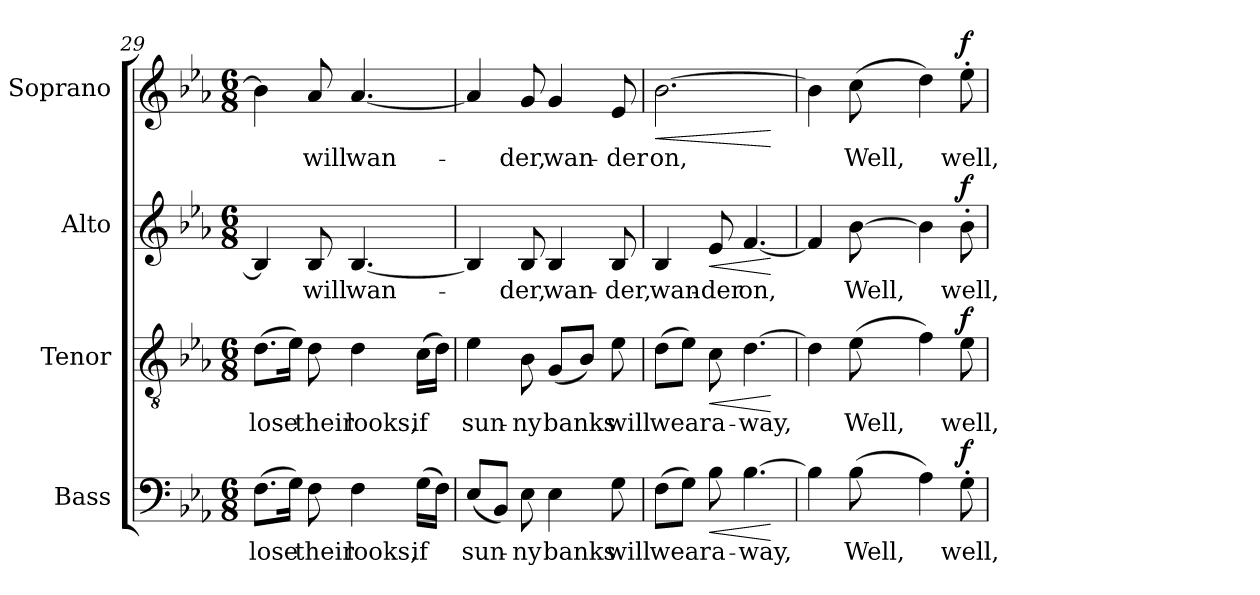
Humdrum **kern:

**kern	**text	**dynam	**kern	**text	**dynam	**kern	**text	**dynam	**kern	**text	**dynam
*part4	*part4	*part4	*part3	*part3	*part3	*part2	*part2	*part2	*part1	*part1	*part1
*staff4	*staff4	*staff4	*staff3	*staff3	*staff3	*staff2	*staff2	*staff2	*staff1	*staff1	*staff1
*I"Bass	*	*	*I"Tenor	*	*	*I"Alto	*	*	*I"Soprano	*	*
*I'B.	*	*	*I'T.	*	*	*I'A.	*	*	*I'S.	*	*
*clefF4	*	*	*clefGv2	*	*	*clefG2	*	*	*clefG2	*	*
*	*	*	*ITrd7c12	*	*	*	*	*	*	*	*
*k[b-e-a-]	*	*	*k[b-e-a-]	*	*	*k[b-e-a-]	*	*	*k[b-e-a-]	*	*
*E-:	*	*	*E-:	*	*	*E-:	*	*	*E-:	*	*
*M6/8	*	*	*M6/8	*	*	*M6/8	*	*	*M6/8	*	*
=29	=29	=29	=29	=29	=29	=29	=29	=29	=29	=29	=29
!	!LO:LY:b:color=#000000	!	!	!	!	!	!	!	!	!	!
!	!	!	!	!LO:LY:b:color=#000000	!	!	!	!	!	!	!
(8.Fi\L	lose	.	(8.Di\L	lose	.	4B-i/]	.	.	4b-i\]	.	.
16Gi\Jk)	.	.	16E-i\Jk)	.	.	.	.	.	.	.	.
!	!LO:LY:b:color=#000000	!	!	!	!	!	!	!	!	!	!
!	!	!	!	!LO:LY:b:color=#000000	!	!	!	!	!	!	!
!	!	!	!	!	!	!	!LO:LY:b:color=#000000	!	!	!	!
!	!	!	!	!	!	!	!	!	!	!LO:LY:b:color=#000000	!
8Fi\	their	.	8Di\	their	.	8B-i/	will	.	8a-i/	will	.
!	!LO:LY:b:color=#000000	!	!	!	!	!	!	!	!	!	!
!	!	!	!	!LO:LY:b:color=#000000	!	!	!	!	!	!	!
!	!	!	!	!	!	!	!LO:LY:b:color=#000000	!	!	!	!
!	!	!	!	!	!	!	!	!	!	!LO:LY:b:color=#000000	!
4Fi\	looks,	.	4Di\	looks,	.	[4.B-i/	wan-	.	[4.a-i/	wan-	.
!	!LO:LY:b:color=#000000	!	!	!	!	!	!	!	!	!	!
!	!	!	!	!LO:LY:b:color=#000000	!	!	!	!	!	!	!
(16Gi\LL	if	.	(16Ci\LL	if	.	.	.	.	.	.	.
16Fi\JJ)	.	.	16Di\JJ)	.	.	.	.	.	.	.	.
=30	=30	=30	=30	=30	=30	=30	=30	=30	=30	=30	=30
!	!LO:LY:b:color=#000000	!	!	!	!	!	!	!	!	!	!
!	!	!	!	!LO:LY:b:color=#000000	!	!	!	!	!	!	!
(8E-i/L	sun-	.	4E-i\	sun-	.	4B-i/]	.	.	4a-i/]	.	.
8BB-i/J)	.	.	.	.	.	.	.	.	.	.	.
!	!LO:LY:b:color=#000000	!	!	!	!	!	!	!	!	!	!
!	!	!	!	!LO:LY:b:color=#000000	!	!	!	!	!	!	!
!	!	!	!	!	!	!	!LO:LY:b:color=#000000	!	!	!	!
!	!	!	!	!	!	!	!	!	!	!LO:LY:b:color=#000000	!
8E-i\	-ny	.	8BB-i\	-ny	.	8B-i/	-der,	.	8gi/	-der,	.
!	!LO:LY:b:color=#000000	!	!	!	!	!	!	!	!	!	!
!	!	!	!	!LO:LY:b:color=#000000	!	!	!	!	!	!	!
!	!	!	!	!	!	!	!LO:LY:b:color=#000000	!	!	!	!
!	!	!	!	!	!	!	!	!	!	!LO:LY:b:color=#000000	!
4E-i\	banks	.	(8GGi/L	banks	.	4B-i/	wan-	.	4gi/	wan-	.
.	.	.	8BB-i/J)	.	.	.	.	.	.	.	.
!	!LO:LY:b:color=#000000	!	!	!	!	!	!	!	!	!	!
!	!	!	!	!LO:LY:b:color=#000000	!	!	!	!	!	!	!
!	!	!	!	!	!	!	!LO:LY:b:color=#000000	!	!	!	!
!	!	!	!	!	!	!	!	!	!	!LO:LY:b:color=#000000	!
8Gi\	will	.	8E-i\	will	.	8B-i/	-der,	.	8e-i/	-der	.
=31	=31	=31	=31	=31	=31	=31	=31	=31	=31	=31	=31
!	!LO:LY:b:color=#000000	!	!	!	!	!	!	!	!	!	!
!	!	!	!	!LO:LY:b:color=#000000	!	!	!	!	!	!	!
!	!	!	!	!	!	!	!LO:LY:b:color=#000000	!	!	!	!
!	!	!	!	!	!	!	!	!	!	!LO:LY:b:color=#000000	!LO:HP:b
(8Fi\L	wear	.	(8Di\L	wear	.	4B-i/	wan-	.	[2.b-i\	on,	<
8Gi\J)	.	.	8E-i\J)	.	.	.	.	.	.	.	.
!	!LO:LY:b:color=#000000	!LO:HP:b	!	!	!	!	!	!	!	!	!
!	!	!	!	!LO:LY:b:color=#000000	!LO:HP:b	!	!	!	!	!	!
!	!	!	!	!	!	!	!LO:LY:b:color=#000000	!LO:HP:b	!	!	!
8B-i\	a-	<	8Ci\	a-	<	8e-i/	-der	<	.	.	.
!	!LO:LY:b:color=#000000	!	!	!	!	!	!	!	!	!	!
!	!	!	!	!LO:LY:b:color=#000000	!	!	!	!	!	!	!
!	!	!	!	!	!	!	!LO:LY:b:color=#000000	!	!	!	!
[4.B-i\	-way,	.	[4.Di\	-way,	.	[4.fi/	on,	.	.	.	.
.	.	[	.	.	[	.	.	[	.	.	[
!!LO:LB:g=z
=32	=32	=32	=32	=32	=32	=32	=32	=32	=32	=32	=32
4B-i\]	.	.	4Di\]	.	.	4fi/]	.	.	4b-i\]	.	.
!	!LO:LY:b:color=#000000	!	!	!	!	!	!	!	!	!	!
!	!	!	!	!LO:LY:b:color=#000000	!	!	!	!	!	!	!
!	!	!	!	!	!	!	!LO:LY:b:color=#000000	!	!	!	!
!	!	!	!	!	!	!	!	!	!	!LO:LY:b:color=#000000	!
(8B-i\	Well,	.	(8E-i\	Well,	.	[8b-i\	Well,	.	(8cci\	Well,	.
4A-i\)	.	.	4Fi\)	.	.	4b-i\]	.	.	4ddi\)	.	.
!	!LO:LY:b:color=#000000	!	!	!	!	!	!	!	!	!	!
!	!	!	!	!LO:LY:b:color=#000000	!	!	!	!	!	!	!
!	!	!	!	!	!	!	!LO:LY:b:color=#000000	!	!	!	!
!	!	!	!	!	!	!	!	!	!	!LO:LY:b:color=#000000	!
8G'i\	well,	f	8E-i\	well,	f	8b-'i\	well,	f	8ee-'i\	well,	f
=	=	=	=	=	=	=	=	=	=	=	=
*-	*-	*-	*-	*-	*-	*-	*-	*-	*-	*-	*-
